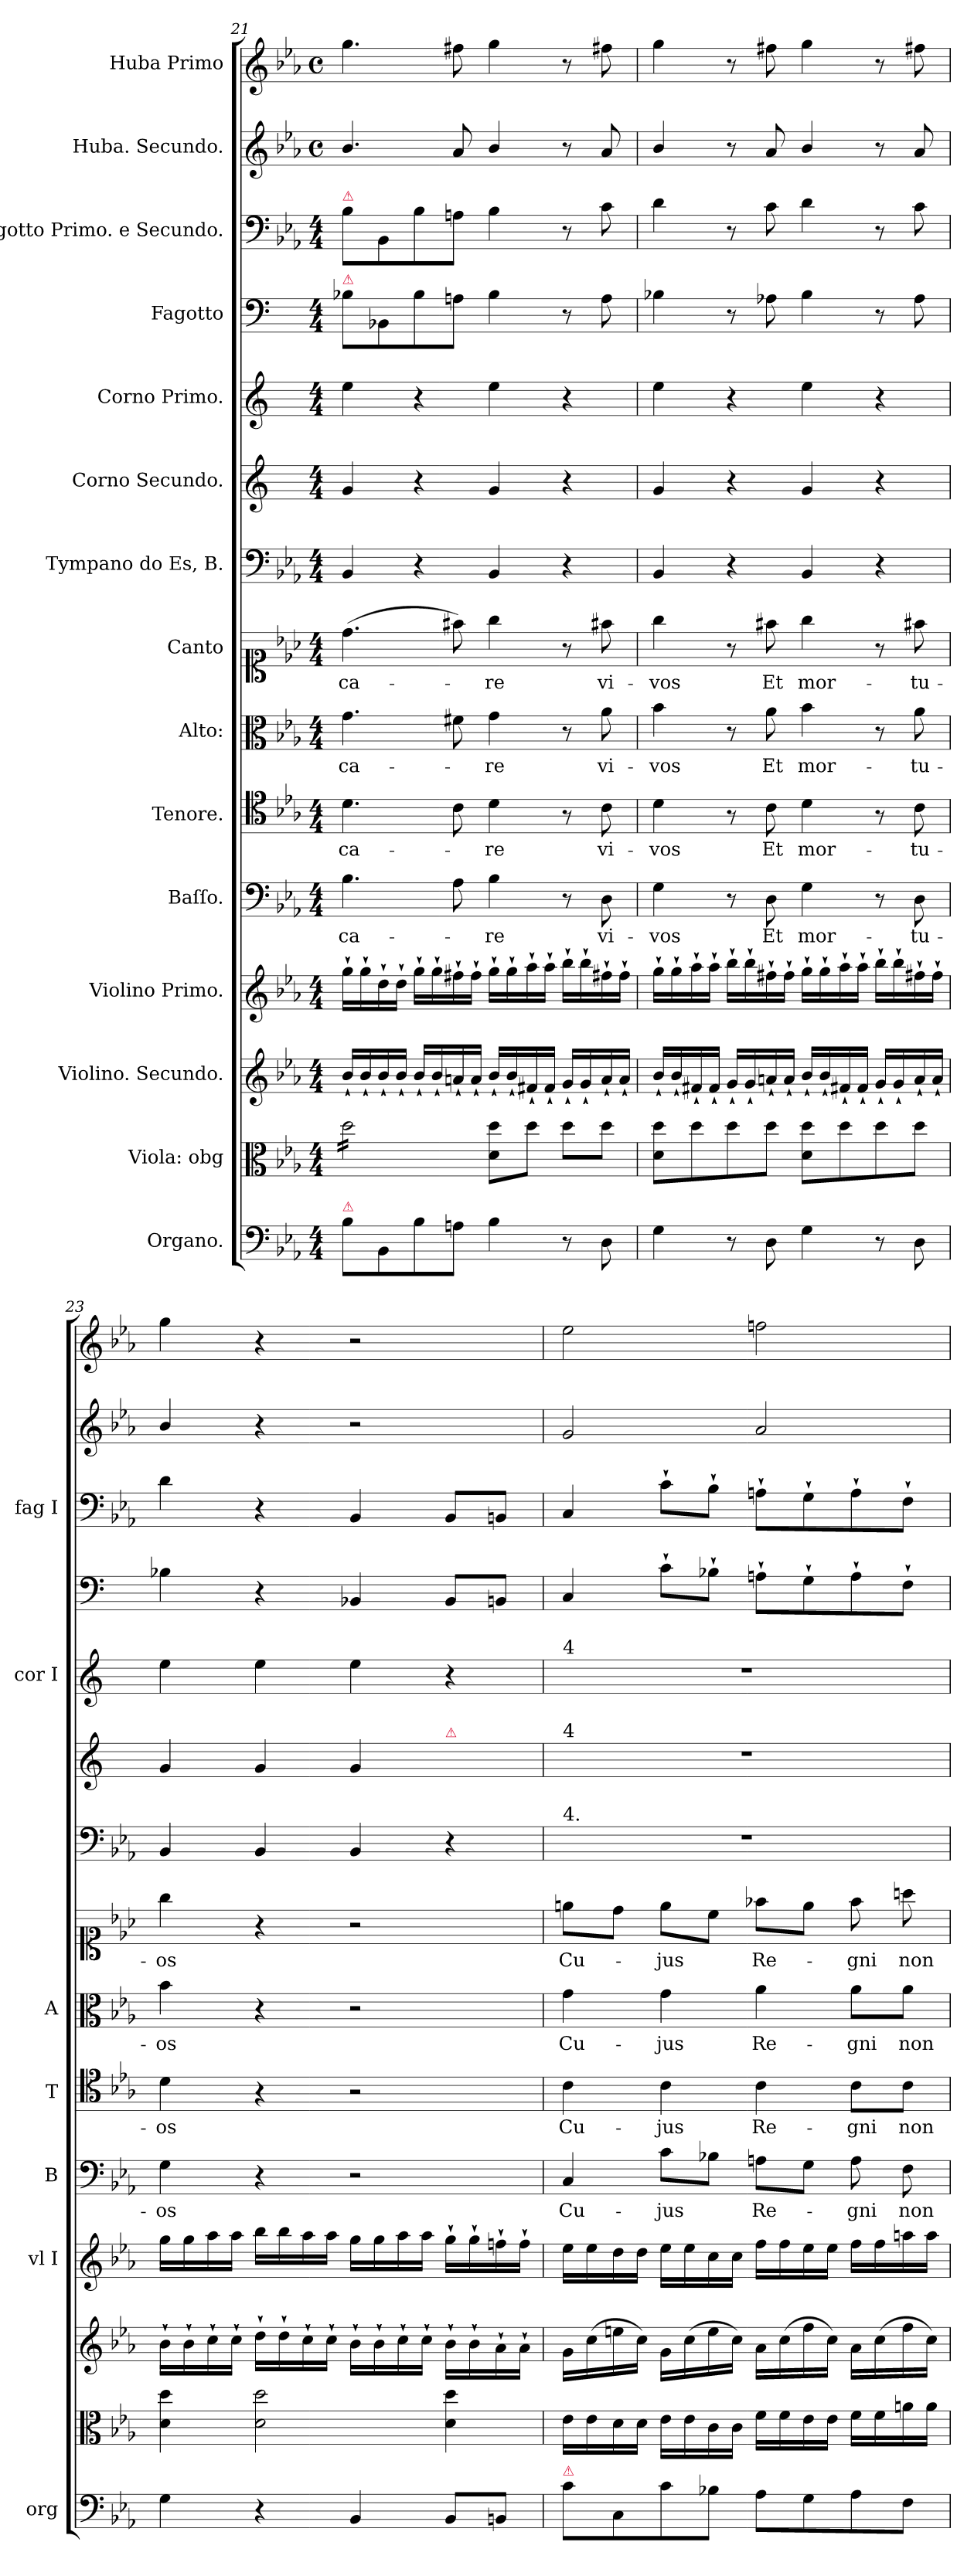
**kern	**kern	**kern	**kern	**kern	**text	**kern	**text	**kern	**text	**kern	**text	**kern	**kern	**kern	**kern	**kern	**kern	**kern
*part15	*part14	*part13	*part12	*part11	*part11	*part10	*part10	*part9	*part9	*part8	*part8	*part7	*part6	*part5	*part4	*part3	*part2	*part1
*staff15	*staff14	*staff13	*staff12	*staff11	*staff11	*staff10	*staff10	*staff9	*staff9	*staff8	*staff8	*staff7	*staff6	*staff5	*staff4	*staff3	*staff2	*staff1
*I"Organo.	*I"Viola: obg	*I"Violino. Secundo.	*I"Violino Primo.	*I"Baſſo.	*	*I"Tenore.	*	*I"Alto:	*	*I"Canto	*	*I"Tympano do Es, B.	*I"Corno Secundo.	*I"Corno Primo.	*I"Fagotto	*I"Fagotto Primo. e Secundo.	*I"Huba. Secundo.	*I"Huba Primo
*I'org	*	*	*I'vl I	*I'B	*	*I'T	*	*I'A	*	*	*	*	*	*I'cor I	*	*I'fag I	*	*
*clefF4	*clefC3	*clefG2	*clefG2	*clefF4	*	*clefC4	*	*clefC3	*	*clefC1	*	*clefF4	*clefG2	*clefG2	*clefF4	*clefF4	*clefG2	*clefG2
*	*	*	*	*	*	*	*	*	*	*	*	*	*ITrd-2c-3	*ITrd-2c-3	*	*	*	*
*k[b-e-a-]	*k[b-e-a-]	*k[b-e-a-]	*k[b-e-a-]	*k[b-e-a-]	*	*k[b-e-a-]	*	*k[b-e-a-]	*	*k[b-e-a-]	*	*k[b-e-a-]	*k[b-e-a-]	*k[b-e-a-]	*	*k[b-e-a-]	*k[b-e-a-]	*k[b-e-a-]
*E-:	*E-:	*E-:	*E-:	*E-:	*	*E-:	*	*E-:	*	*E-:	*	*E-:	*E-:	*E-:	*	*E-:	*E-:	*E-:
*M4/4	*M4/4	*M4/4	*M4/4	*M4/4	*	*M4/4	*	*M4/4	*	*M4/4	*	*M4/4	*M4/4	*M4/4	*M4/4	*M4/4	*M4/4	*M4/4
*	*	*	*	*	*	*	*	*	*	*	*	*	*	*	*	*	*met(c)	*met(c)
=21	=21	=21	=21	=21	=21	=21	=21	=21	=21	=21	=21	=21	=21	=21	=21	=21	=21	=21
!	!	!	!	!	!	!	!	!	!	!	!	!	!	!	!	!LO:TX:a:color=crimson:t=⚠	!	!
!	!	!	!	!	!	!	!	!	!	!	!	!	!	!	!LO:TX:a:color=crimson:t=⚠	!	!	!
!LO:TX:a:color=crimson:t=⚠	!	!	!	!	!	!	!	!	!	!	!	!	!	!	!	!	!	!
*	*tremolo	*	*	*	*	*	*	*	*	*	*	*	*	*	*	*	*	*
8B-\L	16dd\LL	16b-`/LL	16gg`\LL	4.B-\	-ca-	4.d\	-ca-	4.g\	-ca-	(4.dd\	-ca-	4BB-/	4b-/	4gg\	8B-\L	8B-\L	4.b-/	4.gg\
.	16dd\	16b-`/	16gg`\	.	.	.	.	.	.	.	.	.	.	.	.	.	.	.
8BB-/	16dd\	16b-`/	16dd`\	.	.	.	.	.	.	.	.	.	.	.	8BB-/	8BB-/	.	.
.	16dd\	16b-`/JJ	16dd`\JJ	.	.	.	.	.	.	.	.	.	.	.	.	.	.	.
8B-\	16dd\	16b-`/LL	16gg`\LL	.	.	.	.	.	.	.	.	4r	4r	4r	8B-\	8B-\	.	.
.	16dd\	16b-`/	16gg`\	.	.	.	.	.	.	.	.	.	.	.	.	.	.	.
8An\J	16dd\	16an`/	16ff#X`\	8A-\	.	8c\	.	8f#X\	.	8ff#X\)	.	.	.	.	8An\J	8An\J	8a-/	8ff#X\
.	16dd\JJ	16a`/JJ	16ff#`\JJ	.	.	.	.	.	.	.	.	.	.	.	.	.	.	.
*	*Xtremolo	*	*	*	*	*	*	*	*	*	*	*	*	*	*	*	*	*
4B-\	8d\ 8dd\L	16b-`/LL	16gg`\LL	4B-\	-re	4d\	-re	4g\	-re	4gg\	-re	4BB-/	4b-/	4gg\	4B-\	4B-\	4b-/	4gg\
.	.	16b-`/	16gg`\	.	.	.	.	.	.	.	.	.	.	.	.	.	.	.
.	8dd\J	16f#X`/	16aa-`\	.	.	.	.	.	.	.	.	.	.	.	.	.	.	.
.	.	16f#`/JJ	16aa-`\JJ	.	.	.	.	.	.	.	.	.	.	.	.	.	.	.
8r	8dd\L	16g`/LL	16bb-`\LL	8r	.	8r	.	8r	.	8r	.	4r	4r	4r	8r	8r	8r	8r
.	.	16g`/	16bb-`\	.	.	.	.	.	.	.	.	.	.	.	.	.	.	.
8D\	8dd\J	16a`/	16ff#X`\	8D\	vi-	8c\	vi-	8a-\	vi-	8ff#X\	vi-	.	.	.	8A\	8c\	8a-/	8ff#X\
.	.	16a`/JJ	16ff#`\JJ	.	.	.	.	.	.	.	.	.	.	.	.	.	.	.
=22	=22	=22	=22	=22	=22	=22	=22	=22	=22	=22	=22	=22	=22	=22	=22	=22	=22	=22
4G\	8d\ 8dd\L	16b-`/LL	16gg`\LL	4G\	-vos	4d\	-vos	4b-\	-vos	4gg\	-vos	4BB-/	4b-/	4gg\	4B-\	4d\	4b-/	4gg\
.	.	16b-`/	16gg`\	.	.	.	.	.	.	.	.	.	.	.	.	.	.	.
.	8dd\	16f#X`/	16aa-`\	.	.	.	.	.	.	.	.	.	.	.	.	.	.	.
.	.	16f#`/JJ	16aa-`\JJ	.	.	.	.	.	.	.	.	.	.	.	.	.	.	.
8r	8dd\	16g`/LL	16bb-`\LL	8r	.	8r	.	8r	.	8r	.	4r	4r	4r	8r	8r	8r	8r
.	.	16g`/	16bb-`\	.	.	.	.	.	.	.	.	.	.	.	.	.	.	.
8D\	8dd\J	16an`/	16ff#X`\	8D\	Et	8c\	Et	8a-\	Et	8ff#X\	Et	.	.	.	8A-\	8c\	8a-/	8ff#X\
.	.	16a`/JJ	16ff#`\JJ	.	.	.	.	.	.	.	.	.	.	.	.	.	.	.
4G\	8d\ 8dd\L	16b-`/LL	16gg`\LL	4G\	mor-	4d\	mor-	4b-\	mor-	4gg\	mor-	4BB-/	4b-/	4gg\	4B-\	4d\	4b-/	4gg\
.	.	16b-`/	16gg`\	.	.	.	.	.	.	.	.	.	.	.	.	.	.	.
.	8dd\	16f#X`/	16aa-`\	.	.	.	.	.	.	.	.	.	.	.	.	.	.	.
.	.	16f#`/JJ	16aa-`\JJ	.	.	.	.	.	.	.	.	.	.	.	.	.	.	.
8r	8dd\	16g`/LL	16bb-`\LL	8r	.	8r	.	8r	.	8r	.	4r	4r	4r	8r	8r	8r	8r
.	.	16g`/	16bb-`\	.	.	.	.	.	.	.	.	.	.	.	.	.	.	.
8D\	8dd\J	16a`/	16ff#X`\	8D\	-tu-	8c\	-tu-	8a-\	-tu-	8ff#X\	-tu-	.	.	.	8A-\	8c\	8a-/	8ff#X\
.	.	16a`/JJ	16ff#`\JJ	.	.	.	.	.	.	.	.	.	.	.	.	.	.	.
=23	=23	=23	=23	=23	=23	=23	=23	=23	=23	=23	=23	=23	=23	=23	=23	=23	=23	=23
4G\	4d\ 4dd\	16b-`\LL	16gg\LL	4G\	-os	4d\	-os	4b-\	-os	4gg\	-os	4BB-/	4b-/	4gg\	4B-\	4d\	4b-/	4gg\
.	.	16b-`\	16gg\	.	.	.	.	.	.	.	.	.	.	.	.	.	.	.
.	.	16cc`\	16aa-\	.	.	.	.	.	.	.	.	.	.	.	.	.	.	.
.	.	16cc`\JJ	16aa-\JJ	.	.	.	.	.	.	.	.	.	.	.	.	.	.	.
4r	2d\ 2dd\	16dd`\LL	16bb-\LL	4r	.	4r	.	4r	.	4r	.	4BB-/	4b-/	4gg\	4r	4r	4r	4r
.	.	16dd`\	16bb-\	.	.	.	.	.	.	.	.	.	.	.	.	.	.	.
.	.	16cc`\	16aa-\	.	.	.	.	.	.	.	.	.	.	.	.	.	.	.
.	.	16cc`\JJ	16aa-\JJ	.	.	.	.	.	.	.	.	.	.	.	.	.	.	.
4BB-/	.	16b-`\LL	16gg\LL	2r	.	2r	.	2r	.	2r	.	4BB-/	4b-/	4gg\	4BB-/	4BB-/	2r	2r
.	.	16b-`\	16gg\	.	.	.	.	.	.	.	.	.	.	.	.	.	.	.
.	.	16cc`\	16aa-\	.	.	.	.	.	.	.	.	.	.	.	.	.	.	.
.	.	16cc`\JJ	16aa-\JJ	.	.	.	.	.	.	.	.	.	.	.	.	.	.	.
!	!	!	!	!	!	!	!	!	!	!	!	!	!LO:TX:a:color=crimson:t=⚠	!	!	!	!	!
8BB-/L	4d\ 4dd\	16b-`\LL	16gg`\LL	.	.	.	.	.	.	.	.	4r	4ryy	4r	8BB-/L	8BB-/L	.	.
.	.	16b-`\	16gg`\	.	.	.	.	.	.	.	.	.	.	.	.	.	.	.
8BBn/J	.	16a-`\	16ffn`\	.	.	.	.	.	.	.	.	.	.	.	8BBn/J	8BBn/J	.	.
.	.	16a-`\JJ	16ff`\JJ	.	.	.	.	.	.	.	.	.	.	.	.	.	.	.
=24	=24	=24	=24	=24	=24	=24	=24	=24	=24	=24	=24	=24	=24	=24	=24	=24	=24	=24
!	!	!	!	!	!	!	!	!	!	!	!	!	!	!LO:TX:a:t=4	!	!	!	!
!	!	!	!	!	!	!	!	!	!	!	!	!	!LO:TX:a:t=4	!	!	!	!	!
!	!	!	!	!	!	!	!	!	!	!	!	!LO:TX:a:t=4.	!	!	!	!	!	!
!LO:TX:a:color=crimson:t=⚠	!	!	!	!	!	!	!	!	!	!	!	!	!	!	!	!	!	!
8c\L	16e-\LL	16g\LL	16ee-\LL	4C/	Cu-	4c\	Cu-	4g\	Cu-	8een\L	Cu-	1r	1r	1r	4C/	4C/	2g/	2ee-\
.	16e-\	(16cc\	16ee-\	.	.	.	.	.	.	.	.	.	.	.	.	.	.	.
8C/	16d\	16een\	16dd\	.	.	.	.	.	.	8dd\J	.	.	.	.	.	.	.	.
.	16d\JJ	16cc\JJ)	16dd\JJ	.	.	.	.	.	.	.	.	.	.	.	.	.	.	.
8c\	16e-\LL	16g\LL	16ee-\LL	8c\L	-jus	4c\	-jus	4g\	-jus	8ee\L	-jus	.	.	.	8c`\L	8c`\L	.	.
.	16e-\	(16cc\	16ee-\	.	.	.	.	.	.	.	.	.	.	.	.	.	.	.
8B-X\J	16c\	16ee\	16cc\	8B-X\J	.	.	.	.	.	8cc\J	.	.	.	.	8B-`\J	8B-`\J	.	.
.	16c\JJ	16cc\JJ)	16cc\JJ	.	.	.	.	.	.	.	.	.	.	.	.	.	.	.
8A-\L	16f\LL	16a-\LL	16ff\LL	8An\L	Re-	4c\	Re-	4a-\	Re-	8ff-X\L	Re-	.	.	.	8An`\L	8An`\L	2a-/	2ffn\
.	16f\	(16cc\	16ff\	.	.	.	.	.	.	.	.	.	.	.	.	.	.	.
8G\	16e-\	16ff\	16ee-\	8G\J	.	.	.	.	.	8ee\J	.	.	.	.	8G`\	8G`\	.	.
.	16e-\JJ	16cc\JJ)	16ee-\JJ	.	.	.	.	.	.	.	.	.	.	.	.	.	.	.
8A-\	16f\LL	16a-\LL	16ff\LL	8A\	-gni	8c\L	-gni	8a-\L	-gni	8ff-\	-gni	.	.	.	8A`\	8A`\	.	.
.	16f\	(16cc\	16ff\	.	.	.	.	.	.	.	.	.	.	.	.	.	.	.
8F\J	16an\	16ff\	16aan\	8F\	non	8c\J	non	8a-\J	non	8aan\	non	.	.	.	8F`\J	8F`\J	.	.
.	16a\JJ	16cc\JJ)	16aa\JJ	.	.	.	.	.	.	.	.	.	.	.	.	.	.	.
=	=	=	=	=	=	=	=	=	=	=	=	=	=	=	=	=	=	=
*-	*-	*-	*-	*-	*-	*-	*-	*-	*-	*-	*-	*-	*-	*-	*-	*-	*-	*-
